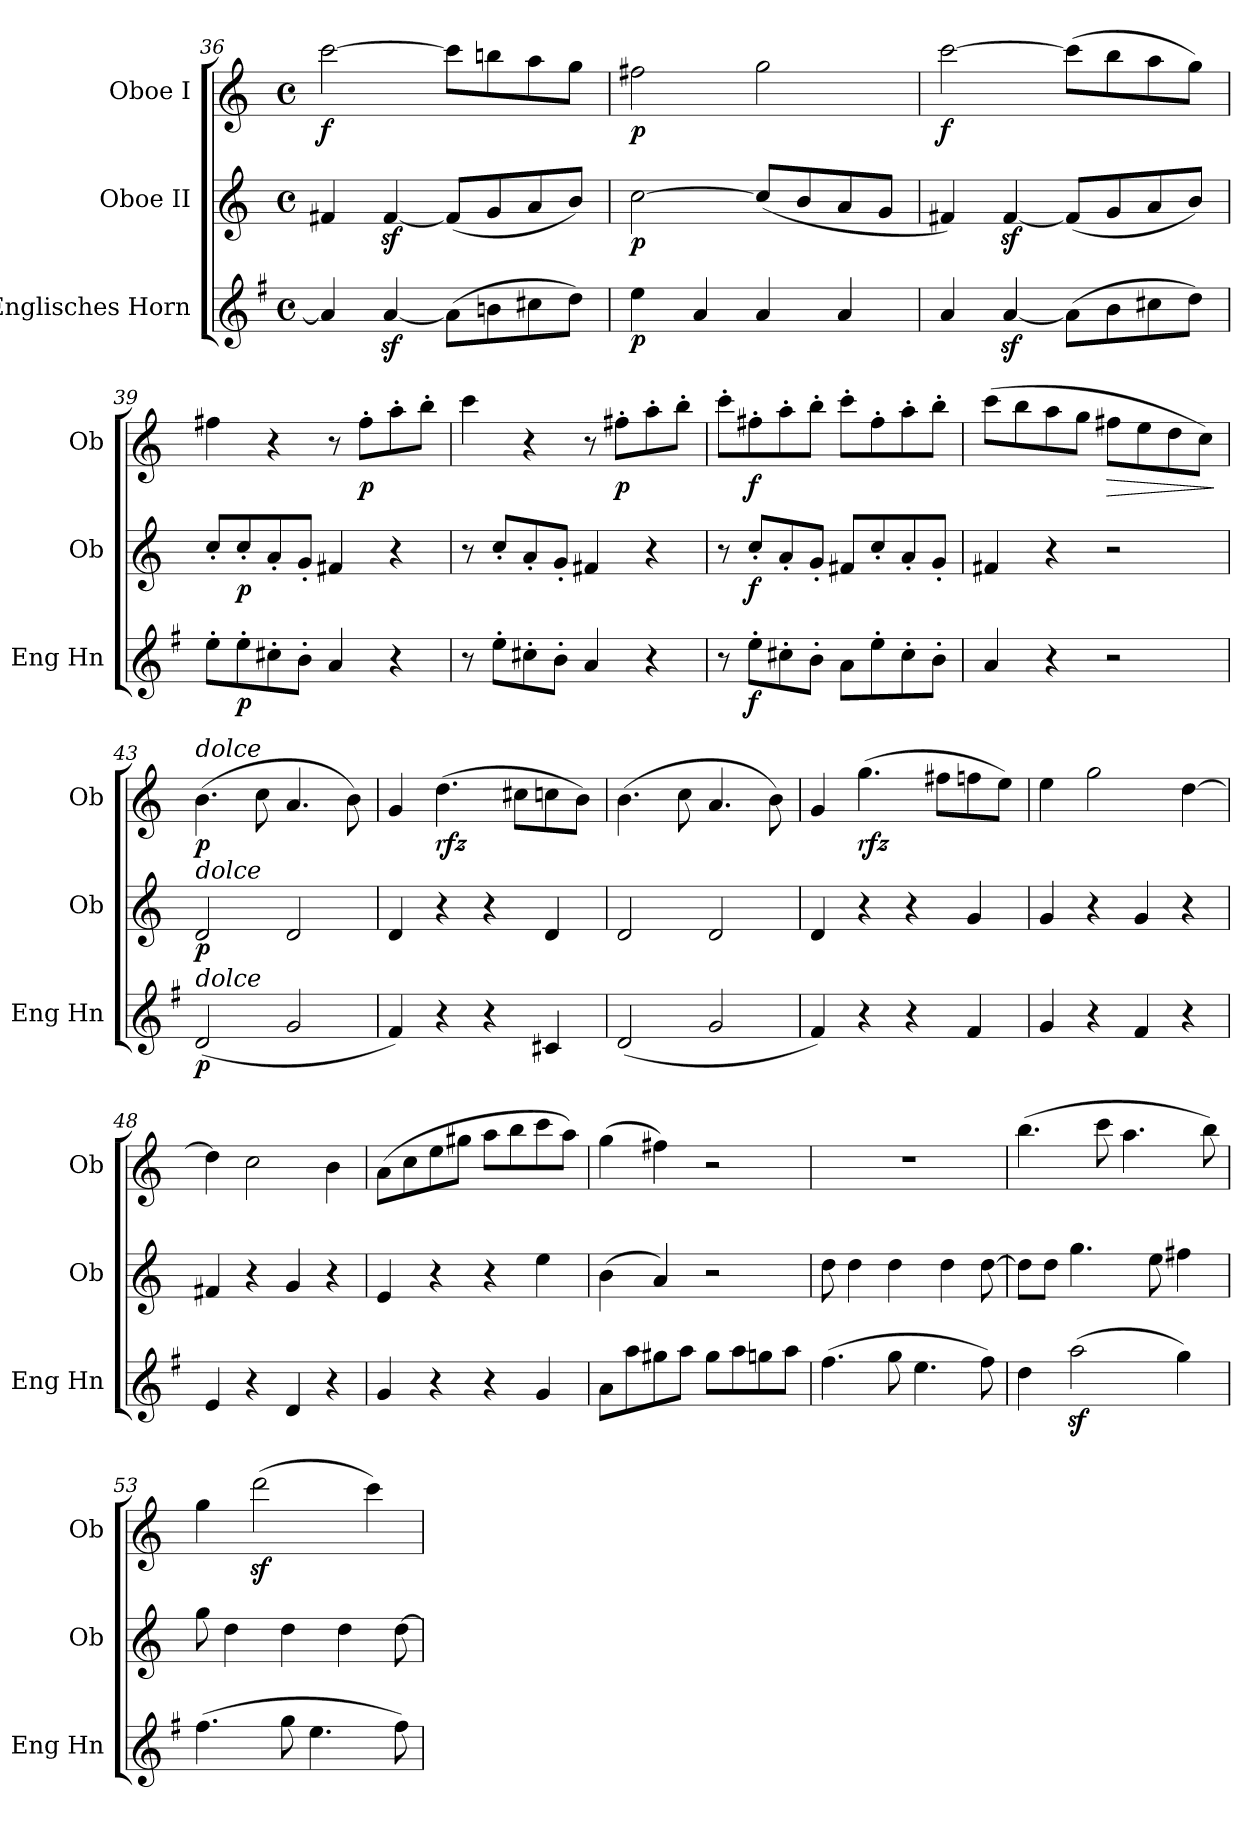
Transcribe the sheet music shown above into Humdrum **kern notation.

**kern	**dynam	**kern	**dynam	**kern	**dynam
*part3	*part3	*part2	*part2	*part1	*part1
*staff3	*staff3	*staff2	*staff2	*staff1	*staff1
*I"Englisches Horn	*	*I"Oboe II	*	*I"Oboe I	*
*I'Eng Hn	*	*I'Ob	*	*I'Ob	*
*clefG2	*	*clefG2	*	*clefG2	*
*ITrd4c7	*	*	*	*	*
*k[]	*	*k[]	*	*k[]	*
*M4/4	*	*M4/4	*	*M4/4	*
*met(c)	*	*met(c)	*	*met(c)	*
=36	=36	=36	=36	=36	=36
!	!	!	!	!	!LO:DY:b
4d/]	.	4f#X/	.	[2ccc\	f
[4dz</	.	[4f#z</	.	.	.
(>8d\L]	.	(<8f#/L]	.	8ccc\L]	.
8en\	.	8g/	.	8bbn\	.
8f#X\	.	8a/	.	8aa\	.
8g\J)	.	8b/J)	.	8gg\J	.
=37	=37	=37	=37	=37	=37
!	!LO:DY:b	!	!LO:DY:b	!	!LO:DY:b
4a\	p	[2cc\	p	2ff#X\	p
4d/	.	.	.	.	.
4d/	.	(<8cc/L]	.	2gg\	.
.	.	8b/	.	.	.
4d/	.	8a/	.	.	.
.	.	8g/J	.	.	.
!!LO:PB:g=z
=38	=38	=38	=38	=38	=38
!	!	!	!	!	!LO:DY:b
4d/	.	4f#X/)	.	[2ccc\	f
[4dz</	.	[4f#z</	.	.	.
(>8d\L]	.	(<8f#/L]	.	(>8ccc\L]	.
8e\	.	8g/	.	8bb\	.
8f#X\	.	8a/	.	8aa\	.
8g\J)	.	8b/J)	.	8gg\J)	.
=39	=39	=39	=39	=39	=39
8a'\L	.	8cc'/L	.	4ff#X\	.
!	!LO:DY:b	!	!LO:DY:b	!	!
8a'\	p	8cc'/	p	.	.
8f#X'\	.	8a'/	.	4r	.
8e'\J	.	8g'/J	.	.	.
4d/	.	4f#X/	.	8r	.
!	!	!	!	!	!LO:DY:b
.	.	.	.	8ff#'\L	p
4r	.	4r	.	8aa'\	.
.	.	.	.	8bb'\J	.
=40	=40	=40	=40	=40	=40
8r	.	8r	.	4ccc\	.
8a'\L	.	8cc'/L	.	.	.
8f#X'\	.	8a'/	.	4r	.
8e'\J	.	8g'/J	.	.	.
4d/	.	4f#X/	.	8r	.
!	!	!	!	!	!LO:DY:b
.	.	.	.	8ff#X'\L	p
4r	.	4r	.	8aa'\	.
.	.	.	.	8bb'\J	.
=41	=41	=41	=41	=41	=41
8r	.	8r	.	8ccc'\L	.
!	!LO:DY:b	!	!LO:DY:b	!	!LO:DY:b
8a'\L	f	8cc'/L	f	8ff#X'\	f
8f#X'\	.	8a'/	.	8aa'\	.
8e'\J	.	8g'/J	.	8bb'\J	.
8d\L	.	8f#X/L	.	8ccc'\L	.
8a'\	.	8cc'/	.	8ff#'\	.
8f#'\	.	8a'/	.	8aa'\	.
8e'\J	.	8g'/J	.	8bb'\J	.
=42	=42	=42	=42	=42	=42
4d/	.	4f#X/	.	(>8ccc\L	.
.	.	.	.	8bb\	.
4r	.	4r	.	8aa\	.
.	.	.	.	8gg\J	.
!	!	!	!	!	!LO:HP:b
2r	.	2r	.	8ff#X\L	>
.	.	.	.	8ee\	.
.	.	.	.	8dd\	.
.	.	.	.	8cc\J)	.
.	.	.	.	.	]
=43	=43	=43	=43	=43	=43
!	!	!	!	!LO:TX:a:i:t=dolce	!
!	!	!LO:TX:a:i:t=dolce	!	!	!
!LO:TX:a:i:t=dolce	!	!	!	!	!
!	!LO:DY:b	!	!LO:DY:b	!	!LO:DY:b
(<2G/	p	2d/	p	(>4.b\	p
.	.	.	.	8cc\	.
2c/	.	2d/	.	4.a/	.
.	.	.	.	8b\)	.
!!LO:LB:g=z
=44	=44	=44	=44	=44	=44
4B/)	.	4d/	.	4g/	.
!	!	!	!	!	!LO:DY:b
4r	.	4r	.	(>4.dd\	rfz
4r	.	4r	.	.	.
.	.	.	.	8cc#X\L	.
4F#X/	.	4d/	.	8ccn\	.
.	.	.	.	8b\J)	.
=45	=45	=45	=45	=45	=45
(<2G/	.	2d/	.	(>4.b\	.
.	.	.	.	8cc\	.
2c/	.	2d/	.	4.a/	.
.	.	.	.	8b\)	.
=46	=46	=46	=46	=46	=46
4B/)	.	4d/	.	4g/	.
!	!	!	!	!	!LO:DY:b
4r	.	4r	.	(>4.gg\	rfz
4r	.	4r	.	.	.
.	.	.	.	8ff#X\L	.
4B/	.	4g/	.	8ffn\	.
.	.	.	.	8ee\J)	.
=47	=47	=47	=47	=47	=47
4c/	.	4g/	.	4ee\	.
4r	.	4r	.	2gg\	.
4B/	.	4g/	.	.	.
4r	.	4r	.	[4dd\	.
=48	=48	=48	=48	=48	=48
4A/	.	4f#X/	.	4dd\]	.
4r	.	4r	.	2cc\	.
4G/	.	4g/	.	.	.
4r	.	4r	.	4b\	.
=49	=49	=49	=49	=49	=49
4c/	.	4e/	.	(>8a\L	.
.	.	.	.	8cc\	.
4r	.	4r	.	8ee\	.
.	.	.	.	8gg#X\J	.
4r	.	4r	.	8aa\L	.
.	.	.	.	8bb\	.
4c/	.	4ee\	.	8ccc\	.
.	.	.	.	8aa\J)	.
=50	=50	=50	=50	=50	=50
8d\L	.	(>4b\	.	(>4gg\	.
8dd\	.	.	.	.	.
8cc#X\	.	4a/)	.	4ff#X\)	.
8dd\J	.	.	.	.	.
8cc#\L	.	2r	.	2r	.
8dd\	.	.	.	.	.
8ccn\	.	.	.	.	.
8dd\J	.	.	.	.	.
=51	=51	=51	=51	=51	=51
(>4.b\	.	8dd\	.	1r	.
.	.	4dd\	.	.	.
8cc\	.	4dd\	.	.	.
4.a\	.	.	.	.	.
.	.	4dd\	.	.	.
8b\)	.	[8dd\	.	.	.
!!LO:LB:g=z
=52	=52	=52	=52	=52	=52
4g\	.	8dd\L]	.	(>4.bb\	.
.	.	8dd\J	.	.	.
(>2ddz<\	.	4.gg\	.	.	.
.	.	.	.	8ccc\	.
.	.	.	.	4.aa\	.
.	.	8ee\	.	.	.
4cc\)	.	4ff#X\	.	.	.
.	.	.	.	8bb\)	.
=53	=53	=53	=53	=53	=53
(>4.b\	.	8gg\	.	4gg\	.
.	.	4dd\	.	.	.
.	.	.	.	(>2dddz<\	.
8cc\	.	4dd\	.	.	.
4.a\	.	.	.	.	.
.	.	4dd\	.	.	.
.	.	.	.	4ccc\)	.
8b\)	.	[8dd\	.	.	.
=	=	=	=	=	=
*-	*-	*-	*-	*-	*-
